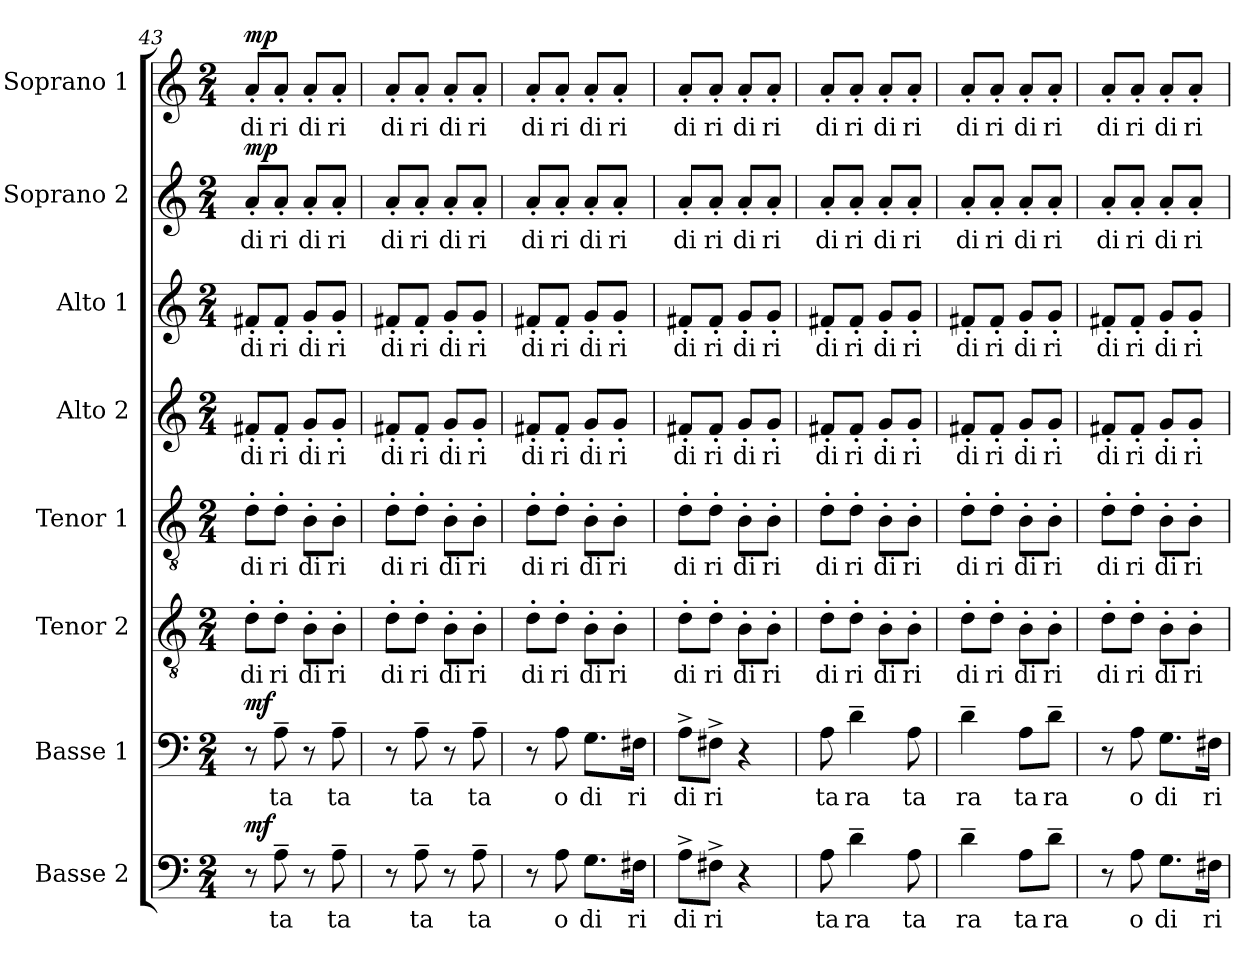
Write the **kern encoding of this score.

**kern	**text	**dynam	**kern	**text	**dynam	**kern	**text	**kern	**text	**kern	**text	**kern	**text	**kern	**text	**dynam	**kern	**text	**dynam
*part8	*part8	*part8	*part7	*part7	*part7	*part6	*part6	*part5	*part5	*part4	*part4	*part3	*part3	*part2	*part2	*part2	*part1	*part1	*part1
*staff8	*staff8	*staff8	*staff7	*staff7	*staff7	*staff6	*staff6	*staff5	*staff5	*staff4	*staff4	*staff3	*staff3	*staff2	*staff2	*staff2	*staff1	*staff1	*staff1
*I"Basse 2	*	*	*I"Basse 1	*	*	*I"Tenor 2	*	*I"Tenor 1	*	*I"Alto 2	*	*I"Alto 1	*	*I"Soprano 2	*	*	*I"Soprano 1	*	*
*I'B. 2	*	*	*I'B. 1	*	*	*I'T. 2	*	*I'T. 1	*	*I'A. 2	*	*I'A. 1	*	*I'S. 2	*	*	*I'S. 1	*	*
*clefF4	*	*	*clefF4	*	*	*clefGv2	*	*clefGv2	*	*clefG2	*	*clefG2	*	*clefG2	*	*	*clefG2	*	*
*k[]	*	*	*k[]	*	*	*k[]	*	*k[]	*	*k[]	*	*k[]	*	*k[]	*	*	*k[]	*	*
*M2/4	*	*	*M2/4	*	*	*M2/4	*	*M2/4	*	*M2/4	*	*M2/4	*	*M2/4	*	*	*M2/4	*	*
=43	=43	=43	=43	=43	=43	=43	=43	=43	=43	=43	=43	=43	=43	=43	=43	=43	=43	=43	=43
!	!	!LO:DY:a	!	!	!LO:DY:a	!	!LO:LY:b	!	!LO:LY:b	!	!LO:LY:b	!	!LO:LY:b	!	!LO:LY:b	!LO:DY:a	!	!LO:LY:b	!LO:DY:a
8r	.	mf	8r	.	mf	8d'\L	di	8d'\L	di	8f#X'/L	di	8f#X'/L	di	8a'/L	di	mp	8a'/L	di	mp
!	!LO:LY:b	!	!	!LO:LY:b	!	!	!LO:LY:b	!	!LO:LY:b	!	!LO:LY:b	!	!LO:LY:b	!	!LO:LY:b	!	!	!LO:LY:b	!
8A~\	ta	.	8A~\	ta	.	8d'\J	ri	8d'\J	ri	8f#'/J	ri	8f#'/J	ri	8a'/J	ri	.	8a'/J	ri	.
!	!	!	!	!	!	!	!LO:LY:b	!	!LO:LY:b	!	!LO:LY:b	!	!LO:LY:b	!	!LO:LY:b	!	!	!LO:LY:b	!
8r	.	.	8r	.	.	8B'\L	di	8B'\L	di	8g'/L	di	8g'/L	di	8a'/L	di	.	8a'/L	di	.
!	!LO:LY:b	!	!	!LO:LY:b	!	!	!LO:LY:b	!	!LO:LY:b	!	!LO:LY:b	!	!LO:LY:b	!	!LO:LY:b	!	!	!LO:LY:b	!
8A~\	ta	.	8A~\	ta	.	8B'\J	ri	8B'\J	ri	8g'/J	ri	8g'/J	ri	8a'/J	ri	.	8a'/J	ri	.
=44	=44	=44	=44	=44	=44	=44	=44	=44	=44	=44	=44	=44	=44	=44	=44	=44	=44	=44	=44
!	!	!	!	!	!	!	!LO:LY:b	!	!LO:LY:b	!	!LO:LY:b	!	!LO:LY:b	!	!LO:LY:b	!	!	!LO:LY:b	!
8r	.	.	8r	.	.	8d'\L	di	8d'\L	di	8f#X'/L	di	8f#X'/L	di	8a'/L	di	.	8a'/L	di	.
!	!LO:LY:b	!	!	!LO:LY:b	!	!	!LO:LY:b	!	!LO:LY:b	!	!LO:LY:b	!	!LO:LY:b	!	!LO:LY:b	!	!	!LO:LY:b	!
8A~\	ta	.	8A~\	ta	.	8d'\J	ri	8d'\J	ri	8f#'/J	ri	8f#'/J	ri	8a'/J	ri	.	8a'/J	ri	.
!	!	!	!	!	!	!	!LO:LY:b	!	!LO:LY:b	!	!LO:LY:b	!	!LO:LY:b	!	!LO:LY:b	!	!	!LO:LY:b	!
8r	.	.	8r	.	.	8B'\L	di	8B'\L	di	8g'/L	di	8g'/L	di	8a'/L	di	.	8a'/L	di	.
!	!LO:LY:b	!	!	!LO:LY:b	!	!	!LO:LY:b	!	!LO:LY:b	!	!LO:LY:b	!	!LO:LY:b	!	!LO:LY:b	!	!	!LO:LY:b	!
8A~\	ta	.	8A~\	ta	.	8B'\J	ri	8B'\J	ri	8g'/J	ri	8g'/J	ri	8a'/J	ri	.	8a'/J	ri	.
=45	=45	=45	=45	=45	=45	=45	=45	=45	=45	=45	=45	=45	=45	=45	=45	=45	=45	=45	=45
!	!	!	!	!	!	!	!LO:LY:b	!	!LO:LY:b	!	!LO:LY:b	!	!LO:LY:b	!	!LO:LY:b	!	!	!LO:LY:b	!
8r	.	.	8r	.	.	8d'\L	di	8d'\L	di	8f#X'/L	di	8f#X'/L	di	8a'/L	di	.	8a'/L	di	.
!	!LO:LY:b	!	!	!LO:LY:b	!	!	!LO:LY:b	!	!LO:LY:b	!	!LO:LY:b	!	!LO:LY:b	!	!LO:LY:b	!	!	!LO:LY:b	!
8A\	o	.	8A\	o	.	8d'\J	ri	8d'\J	ri	8f#'/J	ri	8f#'/J	ri	8a'/J	ri	.	8a'/J	ri	.
!	!LO:LY:b	!	!	!LO:LY:b	!	!	!LO:LY:b	!	!LO:LY:b	!	!LO:LY:b	!	!LO:LY:b	!	!LO:LY:b	!	!	!LO:LY:b	!
8.G\L	di	.	8.G\L	di	.	8B'\L	di	8B'\L	di	8g'/L	di	8g'/L	di	8a'/L	di	.	8a'/L	di	.
!	!	!	!	!	!	!	!LO:LY:b	!	!LO:LY:b	!	!LO:LY:b	!	!LO:LY:b	!	!LO:LY:b	!	!	!LO:LY:b	!
.	.	.	.	.	.	8B'\J	ri	8B'\J	ri	8g'/J	ri	8g'/J	ri	8a'/J	ri	.	8a'/J	ri	.
!	!LO:LY:b	!	!	!LO:LY:b	!	!	!	!	!	!	!	!	!	!	!	!	!	!	!
16F#X\Jk	ri	.	16F#X\Jk	ri	.	.	.	.	.	.	.	.	.	.	.	.	.	.	.
=46	=46	=46	=46	=46	=46	=46	=46	=46	=46	=46	=46	=46	=46	=46	=46	=46	=46	=46	=46
!	!LO:LY:b	!	!	!LO:LY:b	!	!	!LO:LY:b	!	!LO:LY:b	!	!LO:LY:b	!	!LO:LY:b	!	!LO:LY:b	!	!	!LO:LY:b	!
8A^\L	di	.	8A^\L	di	.	8d'\L	di	8d'\L	di	8f#X'/L	di	8f#X'/L	di	8a'/L	di	.	8a'/L	di	.
!	!LO:LY:b	!	!	!LO:LY:b	!	!	!LO:LY:b	!	!LO:LY:b	!	!LO:LY:b	!	!LO:LY:b	!	!LO:LY:b	!	!	!LO:LY:b	!
8F#X^\J	ri	.	8F#X^\J	ri	.	8d'\J	ri	8d'\J	ri	8f#'/J	ri	8f#'/J	ri	8a'/J	ri	.	8a'/J	ri	.
!	!	!	!	!	!	!	!LO:LY:b	!	!LO:LY:b	!	!LO:LY:b	!	!LO:LY:b	!	!LO:LY:b	!	!	!LO:LY:b	!
4r	.	.	4r	.	.	8B'\L	di	8B'\L	di	8g'/L	di	8g'/L	di	8a'/L	di	.	8a'/L	di	.
!	!	!	!	!	!	!	!LO:LY:b	!	!LO:LY:b	!	!LO:LY:b	!	!LO:LY:b	!	!LO:LY:b	!	!	!LO:LY:b	!
.	.	.	.	.	.	8B'\J	ri	8B'\J	ri	8g'/J	ri	8g'/J	ri	8a'/J	ri	.	8a'/J	ri	.
=47	=47	=47	=47	=47	=47	=47	=47	=47	=47	=47	=47	=47	=47	=47	=47	=47	=47	=47	=47
!	!LO:LY:b	!	!	!LO:LY:b	!	!	!LO:LY:b	!	!LO:LY:b	!	!LO:LY:b	!	!LO:LY:b	!	!LO:LY:b	!	!	!LO:LY:b	!
8A\	ta	.	8A\	ta	.	8d'\L	di	8d'\L	di	8f#X'/L	di	8f#X'/L	di	8a'/L	di	.	8a'/L	di	.
!	!LO:LY:b	!	!	!LO:LY:b	!	!	!LO:LY:b	!	!LO:LY:b	!	!LO:LY:b	!	!LO:LY:b	!	!LO:LY:b	!	!	!LO:LY:b	!
4d~\	ra	.	4d~\	ra	.	8d'\J	ri	8d'\J	ri	8f#'/J	ri	8f#'/J	ri	8a'/J	ri	.	8a'/J	ri	.
!	!	!	!	!	!	!	!LO:LY:b	!	!LO:LY:b	!	!LO:LY:b	!	!LO:LY:b	!	!LO:LY:b	!	!	!LO:LY:b	!
.	.	.	.	.	.	8B'\L	di	8B'\L	di	8g'/L	di	8g'/L	di	8a'/L	di	.	8a'/L	di	.
!	!LO:LY:b	!	!	!LO:LY:b	!	!	!LO:LY:b	!	!LO:LY:b	!	!LO:LY:b	!	!LO:LY:b	!	!LO:LY:b	!	!	!LO:LY:b	!
8A\	ta	.	8A\	ta	.	8B'\J	ri	8B'\J	ri	8g'/J	ri	8g'/J	ri	8a'/J	ri	.	8a'/J	ri	.
=48	=48	=48	=48	=48	=48	=48	=48	=48	=48	=48	=48	=48	=48	=48	=48	=48	=48	=48	=48
!	!LO:LY:b	!	!	!LO:LY:b	!	!	!LO:LY:b	!	!LO:LY:b	!	!LO:LY:b	!	!LO:LY:b	!	!LO:LY:b	!	!	!LO:LY:b	!
4d~\	ra	.	4d~\	ra	.	8d'\L	di	8d'\L	di	8f#X'/L	di	8f#X'/L	di	8a'/L	di	.	8a'/L	di	.
!	!	!	!	!	!	!	!LO:LY:b	!	!LO:LY:b	!	!LO:LY:b	!	!LO:LY:b	!	!LO:LY:b	!	!	!LO:LY:b	!
.	.	.	.	.	.	8d'\J	ri	8d'\J	ri	8f#'/J	ri	8f#'/J	ri	8a'/J	ri	.	8a'/J	ri	.
!	!LO:LY:b	!	!	!LO:LY:b	!	!	!LO:LY:b	!	!LO:LY:b	!	!LO:LY:b	!	!LO:LY:b	!	!LO:LY:b	!	!	!LO:LY:b	!
8A\L	ta	.	8A\L	ta	.	8B'\L	di	8B'\L	di	8g'/L	di	8g'/L	di	8a'/L	di	.	8a'/L	di	.
!	!LO:LY:b	!	!	!LO:LY:b	!	!	!LO:LY:b	!	!LO:LY:b	!	!LO:LY:b	!	!LO:LY:b	!	!LO:LY:b	!	!	!LO:LY:b	!
8d~\J	ra	.	8d~\J	ra	.	8B'\J	ri	8B'\J	ri	8g'/J	ri	8g'/J	ri	8a'/J	ri	.	8a'/J	ri	.
=49	=49	=49	=49	=49	=49	=49	=49	=49	=49	=49	=49	=49	=49	=49	=49	=49	=49	=49	=49
!	!	!	!	!	!	!	!LO:LY:b	!	!LO:LY:b	!	!LO:LY:b	!	!LO:LY:b	!	!LO:LY:b	!	!	!LO:LY:b	!
8r	.	.	8r	.	.	8d'\L	di	8d'\L	di	8f#X'/L	di	8f#X'/L	di	8a'/L	di	.	8a'/L	di	.
!	!LO:LY:b	!	!	!LO:LY:b	!	!	!LO:LY:b	!	!LO:LY:b	!	!LO:LY:b	!	!LO:LY:b	!	!LO:LY:b	!	!	!LO:LY:b	!
8A\	o	.	8A\	o	.	8d'\J	ri	8d'\J	ri	8f#'/J	ri	8f#'/J	ri	8a'/J	ri	.	8a'/J	ri	.
!	!LO:LY:b	!	!	!LO:LY:b	!	!	!LO:LY:b	!	!LO:LY:b	!	!LO:LY:b	!	!LO:LY:b	!	!LO:LY:b	!	!	!LO:LY:b	!
8.G\L	di	.	8.G\L	di	.	8B'\L	di	8B'\L	di	8g'/L	di	8g'/L	di	8a'/L	di	.	8a'/L	di	.
!	!	!	!	!	!	!	!LO:LY:b	!	!LO:LY:b	!	!LO:LY:b	!	!LO:LY:b	!	!LO:LY:b	!	!	!LO:LY:b	!
.	.	.	.	.	.	8B'\J	ri	8B'\J	ri	8g'/J	ri	8g'/J	ri	8a'/J	ri	.	8a'/J	ri	.
!	!LO:LY:b	!	!	!LO:LY:b	!	!	!	!	!	!	!	!	!	!	!	!	!	!	!
16F#X\Jk	ri	.	16F#X\Jk	ri	.	.	.	.	.	.	.	.	.	.	.	.	.	.	.
=	=	=	=	=	=	=	=	=	=	=	=	=	=	=	=	=	=	=	=
*-	*-	*-	*-	*-	*-	*-	*-	*-	*-	*-	*-	*-	*-	*-	*-	*-	*-	*-	*-
